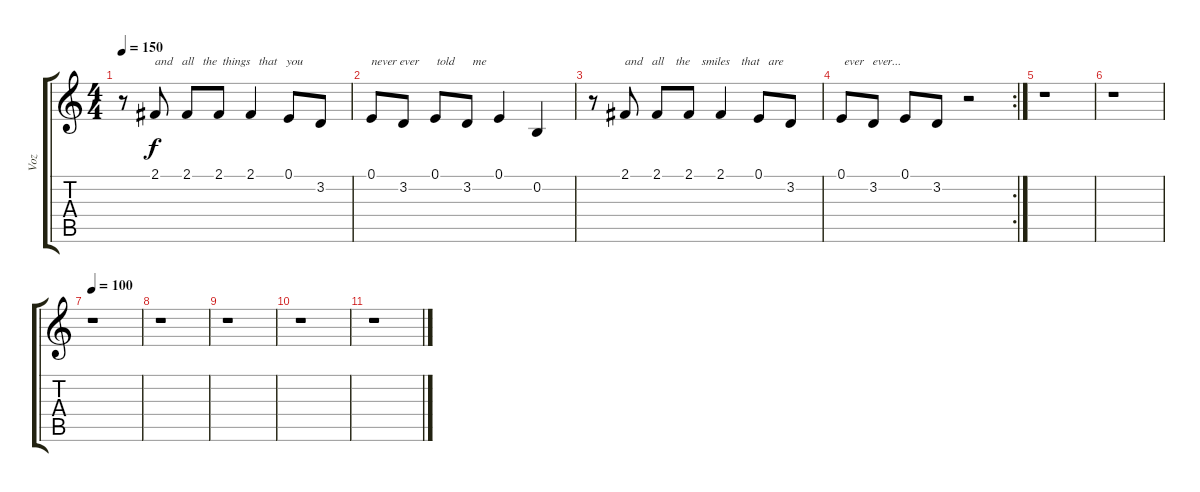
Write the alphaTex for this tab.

\track ("Voz" "Voz") {instrument flute}
\staff {score tabs}
\tuning (E4 B3 G3 D3 A2 E2) {hide}
\ts (4 4)
\tempo 150
\clef g2
\ks c
r.8{dy f} 2.1.8{txt "and   all   the  things   that   you "} 2.1.8 2.1.8 2.1.4 0.1.8 3.2.8 |
0.1.8{txt "never ever      told      me "} 3.2.8 0.1.8 3.2.8 0.1.4 0.2.4 |
r.8 2.1.8{txt "and   all    the    smiles    that   are"} 2.1.8 2.1.8 2.1.4 0.1.8 3.2.8 |
\rc 2
0.1.8{txt " ever   ever..."} 3.2.8 0.1.8 3.2.8 r.2 |
r.1 |
r.1 |
\tempo 100
r.1 |
r.1 |
r.1 |
r.1 |
r.1
